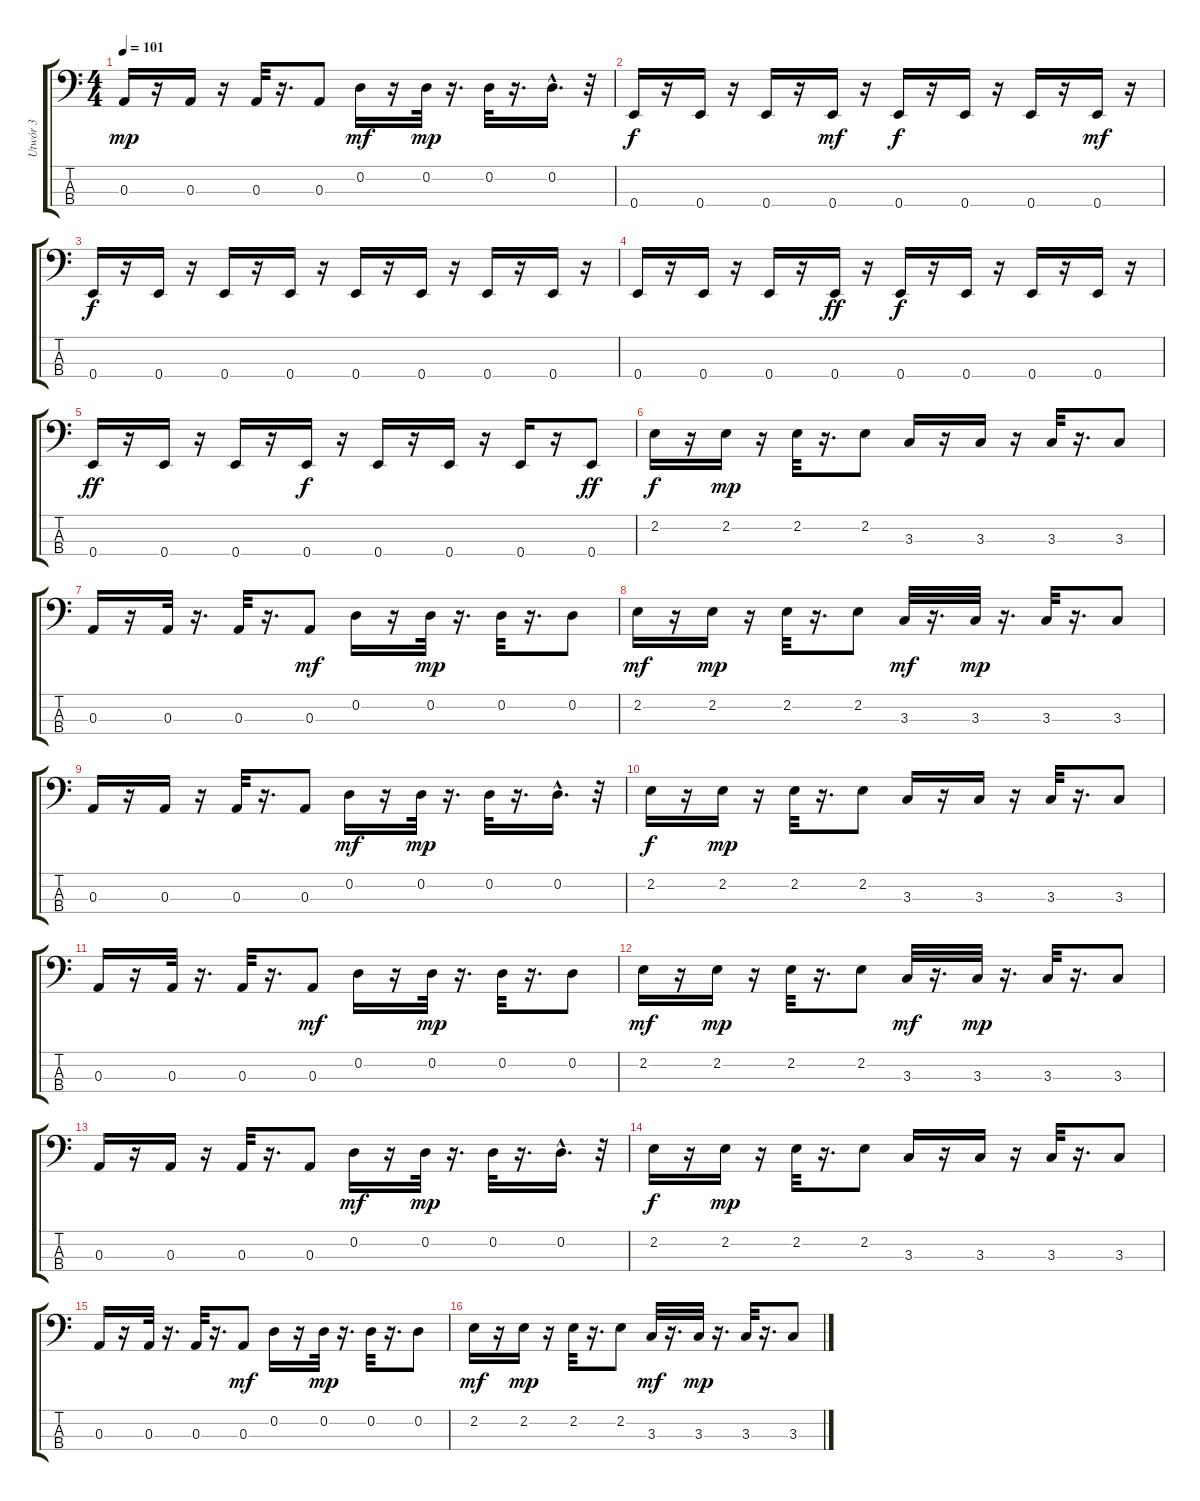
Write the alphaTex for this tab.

\track ("Utwór 3" "Utwór 3") {instrument electricbassfinger}
\staff {score tabs}
\tuning (G2 D2 A1 E1) {hide}
\ts (4 4)
\tempo 101
\clef f4
\ks c
0.3.16{dy mp} r.16 0.3.16 r.16 0.3.32 r.16{d} 0.3.8 0.2.16{dy mf} r.16 0.2.32{dy mp} r.16{d} 0.2.32 r.16{d} 0.2{hac}.16{d} r.32 |
0.4.16{dy f} r.16 0.4.16 r.16 0.4.16 r.16 0.4.16{dy mf} r.16 0.4.16{dy f} r.16 0.4.16 r.16 0.4.16 r.16 0.4.16{dy mf} r.16 |
0.4.16{dy f} r.16 0.4.16 r.16 0.4.16 r.16 0.4.16 r.16 0.4.16 r.16 0.4.16 r.16 0.4.16 r.16 0.4.16 r.16 |
0.4.16 r.16 0.4.16 r.16 0.4.16 r.16 0.4.16{dy ff} r.16 0.4.16{dy f} r.16 0.4.16 r.16 0.4.16 r.16 0.4.16 r.16 |
0.4.16{dy ff} r.16 0.4.16 r.16 0.4.16 r.16 0.4.16{dy f} r.16 0.4.16 r.16 0.4.16 r.16 0.4.16 r.16 0.4.8{dy ff} |
2.2.16{dy f} r.16 2.2.16{dy mp} r.16 2.2.32 r.16{d} 2.2.8 3.3.16 r.16 3.3.16 r.16 3.3.32 r.16{d} 3.3.8 |
0.3.16 r.16 0.3.32 r.16{d} 0.3.32 r.16{d} 0.3.8{dy mf} 0.2.16 r.16 0.2.32{dy mp} r.16{d} 0.2.32 r.16{d} 0.2.8 |
2.2.16{dy mf} r.16 2.2.16{dy mp} r.16 2.2.32 r.16{d} 2.2.8 3.3.32{dy mf} r.16{d} 3.3.32{dy mp} r.16{d} 3.3.32 r.16{d} 3.3.8 |
0.3.16 r.16 0.3.16 r.16 0.3.32 r.16{d} 0.3.8 0.2.16{dy mf} r.16 0.2.32{dy mp} r.16{d} 0.2.32 r.16{d} 0.2{hac}.16{d} r.32 |
2.2.16{dy f} r.16 2.2.16{dy mp} r.16 2.2.32 r.16{d} 2.2.8 3.3.16 r.16 3.3.16 r.16 3.3.32 r.16{d} 3.3.8 |
0.3.16 r.16 0.3.32 r.16{d} 0.3.32 r.16{d} 0.3.8{dy mf} 0.2.16 r.16 0.2.32{dy mp} r.16{d} 0.2.32 r.16{d} 0.2.8 |
2.2.16{dy mf} r.16 2.2.16{dy mp} r.16 2.2.32 r.16{d} 2.2.8 3.3.32{dy mf} r.16{d} 3.3.32{dy mp} r.16{d} 3.3.32 r.16{d} 3.3.8 |
0.3.16 r.16 0.3.16 r.16 0.3.32 r.16{d} 0.3.8 0.2.16{dy mf} r.16 0.2.32{dy mp} r.16{d} 0.2.32 r.16{d} 0.2{hac}.16{d} r.32 |
2.2.16{dy f} r.16 2.2.16{dy mp} r.16 2.2.32 r.16{d} 2.2.8 3.3.16 r.16 3.3.16 r.16 3.3.32 r.16{d} 3.3.8 |
0.3.16 r.16 0.3.32 r.16{d} 0.3.32 r.16{d} 0.3.8{dy mf} 0.2.16 r.16 0.2.32{dy mp} r.16{d} 0.2.32 r.16{d} 0.2.8 |
2.2.16{dy mf} r.16 2.2.16{dy mp} r.16 2.2.32 r.16{d} 2.2.8 3.3.32{dy mf} r.16{d} 3.3.32{dy mp} r.16{d} 3.3.32 r.16{d} 3.3.8
